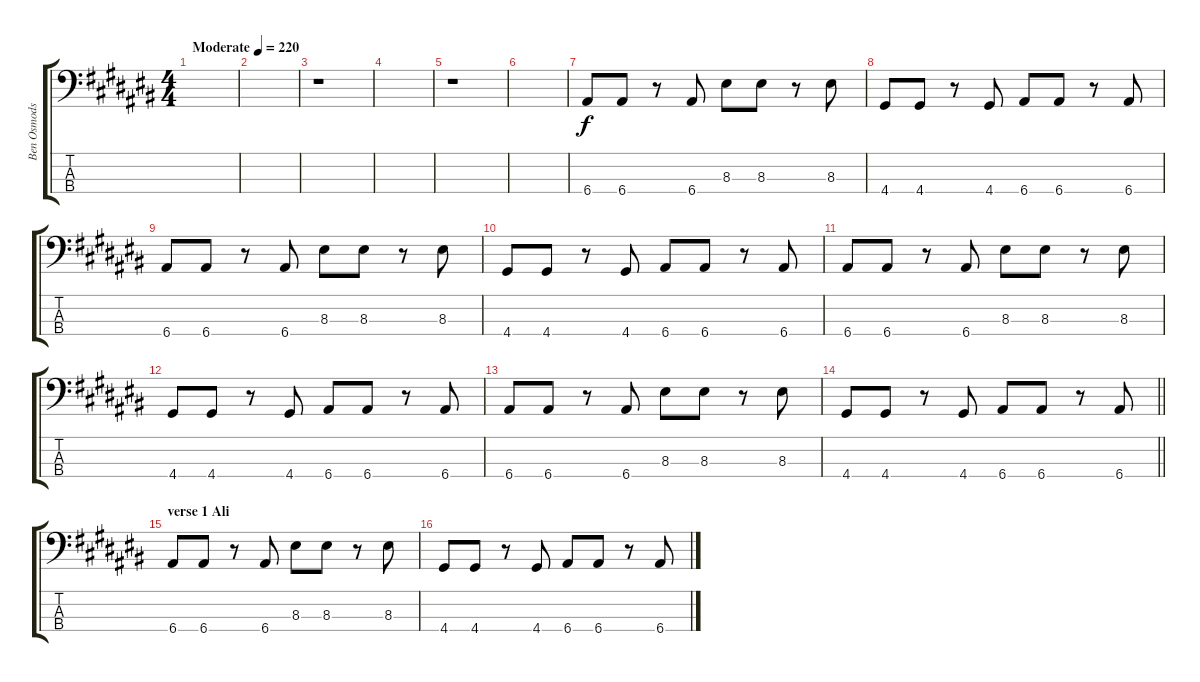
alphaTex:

\track ("Ben Osmodson" "Ben Osmods") {instrument electricbassfinger}
\staff {score tabs}
\tuning (G2 D2 A1 E1) {hide}
\ts (4 4)
\tempo (220 "Moderate")
\clef f4
\ks a#minor
|
|
r.1{txt ""} |
|
r.1{txt ""} |
|
6.4.8 6.4.8 r.8 6.4.8 8.3.8 8.3.8 r.8 8.3.8 |
4.4.8 4.4.8 r.8 4.4.8 6.4.8 6.4.8 r.8 6.4.8 |
6.4.8 6.4.8 r.8 6.4.8 8.3.8 8.3.8 r.8 8.3.8 |
4.4.8 4.4.8 r.8 4.4.8 6.4.8 6.4.8 r.8 6.4.8 |
6.4.8 6.4.8 r.8 6.4.8 8.3.8 8.3.8 r.8 8.3.8 |
4.4.8 4.4.8 r.8 4.4.8 6.4.8 6.4.8 r.8 6.4.8 |
6.4.8 6.4.8 r.8 6.4.8 8.3.8 8.3.8 r.8 8.3.8 |
\barLineRight lightlight
4.4.8 4.4.8 r.8 4.4.8 6.4.8 6.4.8 r.8 6.4.8 |
\section ("" "verse 1 Ali")
6.4.8 6.4.8 r.8 6.4.8 8.3.8 8.3.8 r.8 8.3.8 |
4.4.8 4.4.8 r.8 4.4.8 6.4.8 6.4.8 r.8 6.4.8
